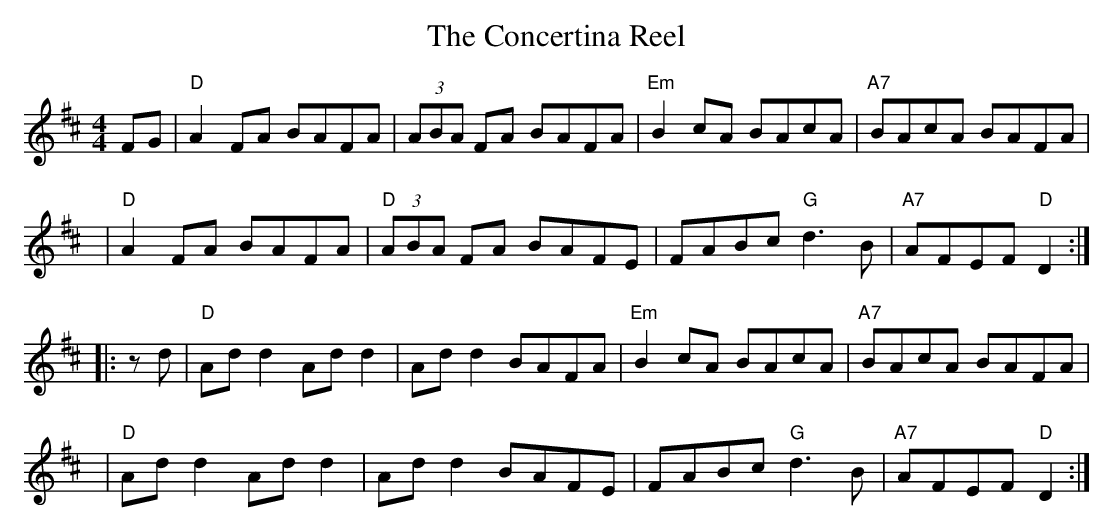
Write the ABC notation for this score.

X:1
T: The Concertina Reel
M: 4/4
L: 1/8
K: D
   FG | "D"A2FA BAFA |    (3ABA FA BAFA | "Em"B2cA    BAcA | "A7"BAcA    BAFA |
   y4 | "D"A2FA BAFA | "D"(3ABA FA BAFE |     FABc "G"d3B  | "A7"AFEF "D"D2  :|
|: zd | "D"Add2 Add2 |      Add2   BAFA | "Em"B2cA    BAcA | "A7"BAcA    BAFA |
   y4 | "D"Add2 Add2 |      Add2   BAFE |     FABc "G"d3B  | "A7"AFEF "D"D2  :|
